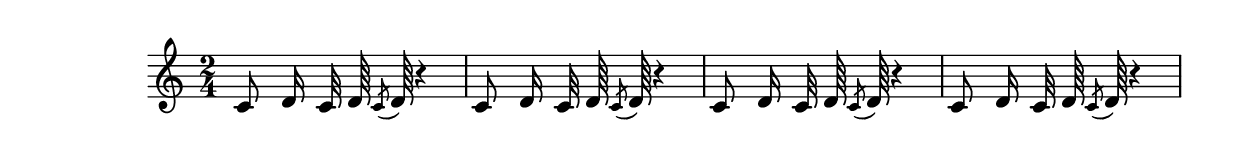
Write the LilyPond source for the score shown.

%% DO NOT EDIT this file manually; it is automatically
%% generated from LSR http://lsr.dsi.unimi.it
%% Make any changes in LSR itself, or in Documentation/snippets/new/ ,
%% and then run scripts/auxiliar/makelsr.py
%%
%% This file is in the public domain.
\version "2.12.2"

\header {
  lsrtags = "rhythms, tweaks-and-overrides"

%% Translation of GIT committish: 91eeed36c877fe625d957437d22081721c8c6345
  texidoces = "

Se pueden imprimir estilos alternativos del corchete o gancho de las
corcheas y figuras menores, mediante la sobreescritura de la propiedad
@code{flag} del objeto @code{Stem}.  Son valores válidos
@code{modern-straight-flag} y @code{old-straight-flag}.

"
  doctitlees = "Uso de estilos alternativos para los corchetes"



  texidoc = "
Alternative styles of flag on eighth and shorter notes can be displayed
by overriding the @code{flag} property of @code{Stem}.  Valid values
are @code{modern-straight-flag} and @code{old-straight-flag}.

"
  doctitle = "Using alternative flag styles"
} % begin verbatim

testnotes = {
  \autoBeamOff
  c8 d16 c32 d64 \acciaccatura { c8 } d64 r4
}

\relative c' {
  \time 2/4
  \testnotes

  \override Stem #'flag = #modern-straight-flag
  \testnotes

  \override Stem #'flag = #old-straight-flag
  \testnotes

  \revert Stem #'flag
  \testnotes
}

